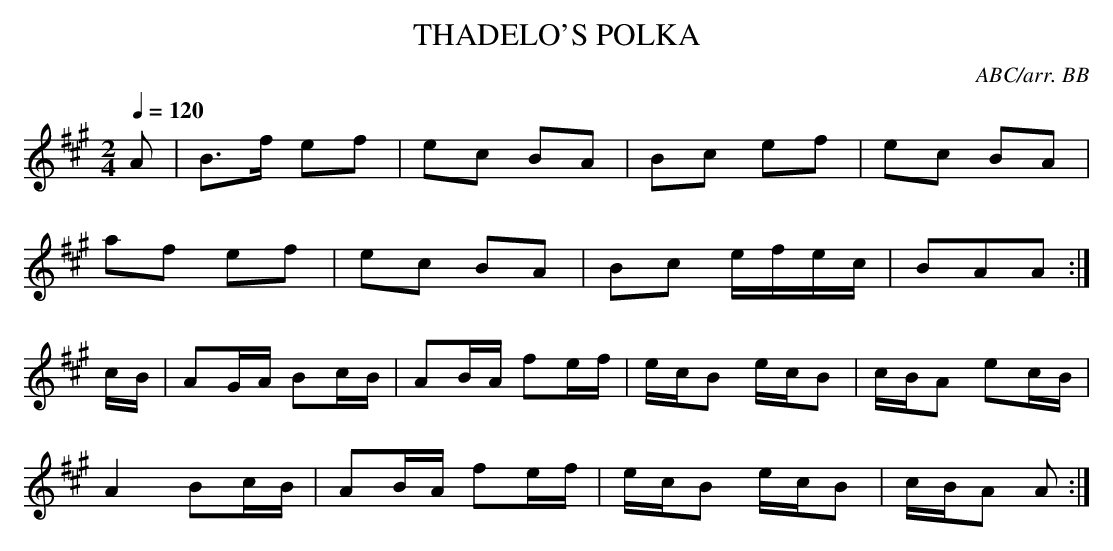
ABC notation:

X:1
T:THADELO'S POLKA
C:ABC/arr. BB
Q:1/4=120
L:1/8
M:2/4
K:A
A|B>f ef|ec BA|Bc ef|ec BA|
af ef|ec BA|Bc e/f/e/c/|BAA :|
c/B/|AG/A/ Bc/B/|AB/A/ fe/f/|e/c/B e/c/B|c/B/A ec/B/|
A2 Bc/B/|AB/A/ fe/f/|e/c/B e/c/B|c/B/A A :|
